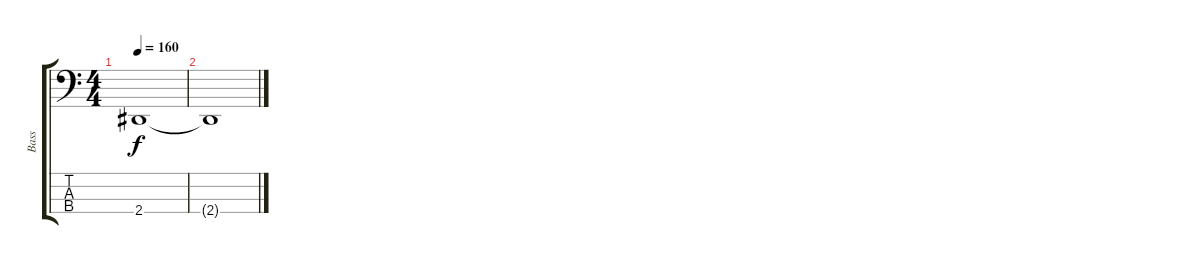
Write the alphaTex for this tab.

\track ("Bass" "Bass") {instrument electricbassfinger}
\staff {score tabs}
\tuning (Gb2 Db2 Ab1 Db1) {hide}
\ts (4 4)
\tempo 160
\clef f4
\ks c
2.4{t}.1{dy f volume 0} |
2.4{t}.1
